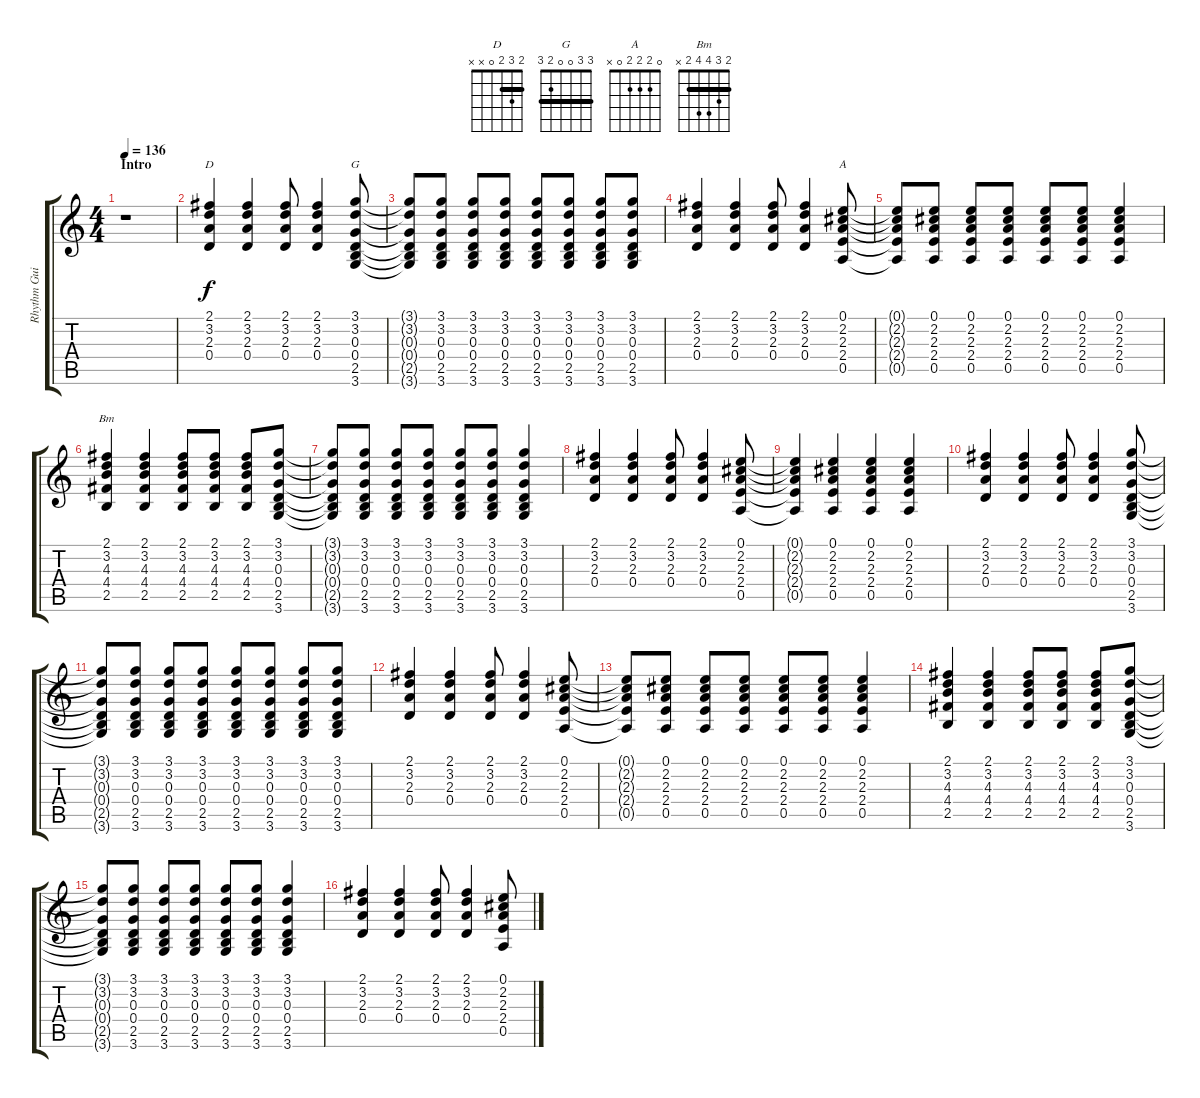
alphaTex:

\track ("Rhythm Guitar" "Rhythm Gui") {instrument acousticguitarsteel}
\staff {score tabs}
\tuning (E4 B3 G3 D3 A2 E2) {hide}
\chord ("D" 2 3 2 0 x x) {barre 2}
\chord ("G" 3 3 0 0 2 3) {barre 3}
\chord ("A" 0 2 2 2 0 x)
\chord ("Bm" 2 3 4 4 2 x) {barre 2}
\ts (4 4)
\section ("" "Intro")
\tempo 136
\clef g2
\ks c
r.1{dy f instrument acousticguitarsteel} |
(2.1 3.2 2.3 0.4).4{ch "D"} (2.1 3.2 2.3 0.4).4 (2.1 3.2 2.3 0.4).8 (2.1 3.2 2.3 0.4).4 (3.1 3.2 0.3 0.4 2.5 3.6).8{ch "G"} |
(3.1{t} 3.2{t} 0.3{t} 0.4{t} 2.5{t} 3.6{t}).8 (3.1 3.2 0.3 0.4 2.5 3.6).8 (3.1 3.2 0.3 0.4 2.5 3.6).8 (3.1 3.2 0.3 0.4 2.5 3.6).8 (3.1 3.2 0.3 0.4 2.5 3.6).8 (3.1 3.2 0.3 0.4 2.5 3.6).8 (3.1 3.2 0.3 0.4 2.5 3.6).8 (3.1 3.2 0.3 0.4 2.5 3.6).8 |
(2.1 3.2 2.3 0.4).4 (2.1 3.2 2.3 0.4).4 (2.1 3.2 2.3 0.4).8 (2.1 3.2 2.3 0.4).4 (0.1 2.2 2.3 2.4 0.5).8{ch "A"} |
(0.1{t} 2.2{t} 2.3{t} 2.4{t} 0.5{t}).8 (0.1 2.2 2.3 2.4 0.5).8 (0.1 2.2 2.3 2.4 0.5).8 (0.1 2.2 2.3 2.4 0.5).8 (0.1 2.2 2.3 2.4 0.5).8 (0.1 2.2 2.3 2.4 0.5).8 (0.1 2.2 2.3 2.4 0.5).4 |
(2.1 3.2 4.3 4.4 2.5).4{ch "Bm"} (2.1 3.2 4.3 4.4 2.5).4 (2.1 3.2 4.3 4.4 2.5).8 (2.1 3.2 4.3 4.4 2.5).8 (2.1 3.2 4.3 4.4 2.5).8 (3.1 3.2 0.3 0.4 2.5 3.6).8 |
(3.1{t} 3.2{t} 0.3{t} 0.4{t} 2.5{t} 3.6{t}).8 (3.1 3.2 0.3 0.4 2.5 3.6).8 (3.1 3.2 0.3 0.4 2.5 3.6).8 (3.1 3.2 0.3 0.4 2.5 3.6).8 (3.1 3.2 0.3 0.4 2.5 3.6).8 (3.1 3.2 0.3 0.4 2.5 3.6).8 (3.1 3.2 0.3 0.4 2.5 3.6).4 |
(2.1 3.2 2.3 0.4).4 (2.1 3.2 2.3 0.4).4 (2.1 3.2 2.3 0.4).8 (2.1 3.2 2.3 0.4).4 (0.1 2.2 2.3 2.4 0.5).8 |
(0.1{t} 2.2{t} 2.3{t} 2.4{t} 0.5{t}).4 (0.1 2.2 2.3 2.4 0.5).4 (0.1 2.2 2.3 2.4 0.5).4 (0.1 2.2 2.3 2.4 0.5).4 |
(2.1 3.2 2.3 0.4).4 (2.1 3.2 2.3 0.4).4 (2.1 3.2 2.3 0.4).8 (2.1 3.2 2.3 0.4).4 (3.1 3.2 0.3 0.4 2.5 3.6).8 |
(3.1{t} 3.2{t} 0.3{t} 0.4{t} 2.5{t} 3.6{t}).8 (3.1 3.2 0.3 0.4 2.5 3.6).8 (3.1 3.2 0.3 0.4 2.5 3.6).8 (3.1 3.2 0.3 0.4 2.5 3.6).8 (3.1 3.2 0.3 0.4 2.5 3.6).8 (3.1 3.2 0.3 0.4 2.5 3.6).8 (3.1 3.2 0.3 0.4 2.5 3.6).8 (3.1 3.2 0.3 0.4 2.5 3.6).8 |
(2.1 3.2 2.3 0.4).4 (2.1 3.2 2.3 0.4).4 (2.1 3.2 2.3 0.4).8 (2.1 3.2 2.3 0.4).4 (0.1 2.2 2.3 2.4 0.5).8 |
(0.1{t} 2.2{t} 2.3{t} 2.4{t} 0.5{t}).8 (0.1 2.2 2.3 2.4 0.5).8 (0.1 2.2 2.3 2.4 0.5).8 (0.1 2.2 2.3 2.4 0.5).8 (0.1 2.2 2.3 2.4 0.5).8 (0.1 2.2 2.3 2.4 0.5).8 (0.1 2.2 2.3 2.4 0.5).4 |
(2.1 3.2 4.3 4.4 2.5).4 (2.1 3.2 4.3 4.4 2.5).4 (2.1 3.2 4.3 4.4 2.5).8 (2.1 3.2 4.3 4.4 2.5).8 (2.1 3.2 4.3 4.4 2.5).8 (3.1 3.2 0.3 0.4 2.5 3.6).8 |
(3.1{t} 3.2{t} 0.3{t} 0.4{t} 2.5{t} 3.6{t}).8 (3.1 3.2 0.3 0.4 2.5 3.6).8 (3.1 3.2 0.3 0.4 2.5 3.6).8 (3.1 3.2 0.3 0.4 2.5 3.6).8 (3.1 3.2 0.3 0.4 2.5 3.6).8 (3.1 3.2 0.3 0.4 2.5 3.6).8 (3.1 3.2 0.3 0.4 2.5 3.6).4 |
(2.1 3.2 2.3 0.4).4 (2.1 3.2 2.3 0.4).4 (2.1 3.2 2.3 0.4).8 (2.1 3.2 2.3 0.4).4 (0.1 2.2 2.3 2.4 0.5).8
